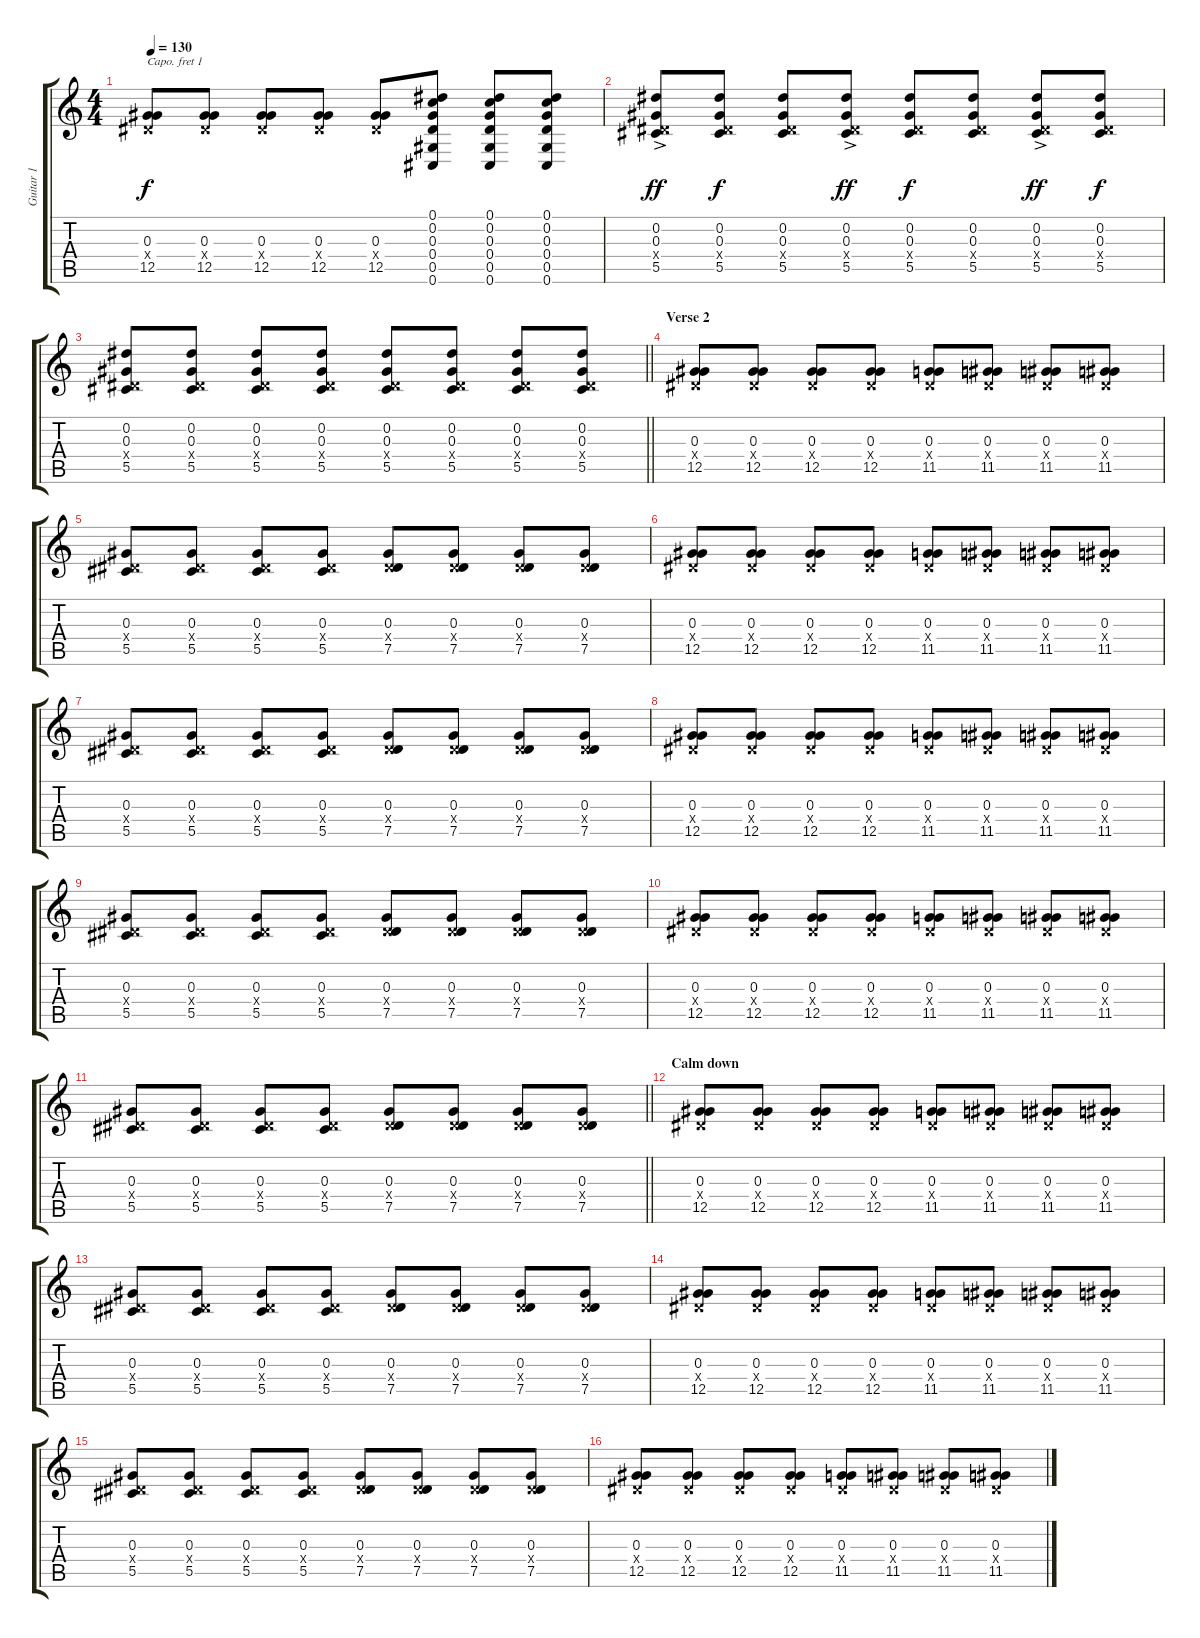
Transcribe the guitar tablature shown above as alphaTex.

\track ("Guitar 1" "Guitar 1") {instrument acousticguitarsteel}
\staff {score tabs}
\capo 1
\tuning (B3 D4 G3 D3 G2 C2) {hide}
\ts (4 4)
\tempo 130
\clef g2
\ks c
(0.3 0.4{x} 12.5).8{dy f} (0.3 0.4{x} 12.5).8 (0.3 0.4{x} 12.5).8 (0.3 0.4{x} 12.5).8 (0.3 0.4{x} 12.5).8 (0.1 0.2 0.3 0.4 0.5 0.6).8 (0.1 0.2 0.3 0.4 0.5 0.6).8 (0.1 0.2 0.3 0.4 0.5 0.6).8 |
(0.2 0.3 0.4{ac x} 5.5).8{dy ff} (0.2 0.3 0.4{x} 5.5).8{dy f} (0.2 0.3 0.4{x} 5.5).8 (0.2 0.3 0.4{ac x} 5.5).8{dy ff} (0.2 0.3 0.4{x} 5.5).8{dy f} (0.2 0.3 0.4{x} 5.5).8 (0.2 0.3 0.4{ac x} 5.5).8{dy ff} (0.2 0.3 0.4{x} 5.5).8{dy f} |
\barLineRight lightlight
(0.2 0.3 0.4{x} 5.5).8 (0.2 0.3 0.4{x} 5.5).8 (0.2 0.3 0.4{x} 5.5).8 (0.2 0.3 0.4{x} 5.5).8 (0.2 0.3 0.4{x} 5.5).8 (0.2 0.3 0.4{x} 5.5).8 (0.2 0.3 0.4{x} 5.5).8 (0.2 0.3 0.4{x} 5.5).8 |
\section ("" "Verse 2")
(0.3 0.4{x} 12.5).8 (0.3 0.4{x} 12.5).8 (0.3 0.4{x} 12.5).8 (0.3 0.4{x} 12.5).8 (0.3 0.4{x} 11.5).8 (0.3 0.4{x} 11.5).8 (0.3 0.4{x} 11.5).8 (0.3 0.4{x} 11.5).8 |
(0.3 0.4{x} 5.5).8 (0.3 0.4{x} 5.5).8 (0.3 0.4{x} 5.5).8 (0.3 0.4{x} 5.5).8 (0.3 0.4{x} 7.5).8 (0.3 0.4{x} 7.5).8 (0.3 0.4{x} 7.5).8 (0.3 0.4{x} 7.5).8 |
(0.3 0.4{x} 12.5).8 (0.3 0.4{x} 12.5).8 (0.3 0.4{x} 12.5).8 (0.3 0.4{x} 12.5).8 (0.3 0.4{x} 11.5).8 (0.3 0.4{x} 11.5).8 (0.3 0.4{x} 11.5).8 (0.3 0.4{x} 11.5).8 |
(0.3 0.4{x} 5.5).8 (0.3 0.4{x} 5.5).8 (0.3 0.4{x} 5.5).8 (0.3 0.4{x} 5.5).8 (0.3 0.4{x} 7.5).8 (0.3 0.4{x} 7.5).8 (0.3 0.4{x} 7.5).8 (0.3 0.4{x} 7.5).8 |
(0.3 0.4{x} 12.5).8 (0.3 0.4{x} 12.5).8 (0.3 0.4{x} 12.5).8 (0.3 0.4{x} 12.5).8 (0.3 0.4{x} 11.5).8 (0.3 0.4{x} 11.5).8 (0.3 0.4{x} 11.5).8 (0.3 0.4{x} 11.5).8 |
(0.3 0.4{x} 5.5).8 (0.3 0.4{x} 5.5).8 (0.3 0.4{x} 5.5).8 (0.3 0.4{x} 5.5).8 (0.3 0.4{x} 7.5).8 (0.3 0.4{x} 7.5).8 (0.3 0.4{x} 7.5).8 (0.3 0.4{x} 7.5).8 |
(0.3 0.4{x} 12.5).8 (0.3 0.4{x} 12.5).8 (0.3 0.4{x} 12.5).8 (0.3 0.4{x} 12.5).8 (0.3 0.4{x} 11.5).8 (0.3 0.4{x} 11.5).8 (0.3 0.4{x} 11.5).8 (0.3 0.4{x} 11.5).8 |
\barLineRight lightlight
(0.3 0.4{x} 5.5).8 (0.3 0.4{x} 5.5).8 (0.3 0.4{x} 5.5).8 (0.3 0.4{x} 5.5).8 (0.3 0.4{x} 7.5).8 (0.3 0.4{x} 7.5).8 (0.3 0.4{x} 7.5).8 (0.3 0.4{x} 7.5).8 |
\section ("" "Calm down")
(0.3 0.4{x} 12.5).8 (0.3 0.4{x} 12.5).8 (0.3 0.4{x} 12.5).8 (0.3 0.4{x} 12.5).8 (0.3 0.4{x} 11.5).8 (0.3 0.4{x} 11.5).8 (0.3 0.4{x} 11.5).8 (0.3 0.4{x} 11.5).8 |
(0.3 0.4{x} 5.5).8 (0.3 0.4{x} 5.5).8 (0.3 0.4{x} 5.5).8 (0.3 0.4{x} 5.5).8 (0.3 0.4{x} 7.5).8 (0.3 0.4{x} 7.5).8 (0.3 0.4{x} 7.5).8 (0.3 0.4{x} 7.5).8 |
(0.3 0.4{x} 12.5).8 (0.3 0.4{x} 12.5).8 (0.3 0.4{x} 12.5).8 (0.3 0.4{x} 12.5).8 (0.3 0.4{x} 11.5).8 (0.3 0.4{x} 11.5).8 (0.3 0.4{x} 11.5).8 (0.3 0.4{x} 11.5).8 |
(0.3 0.4{x} 5.5).8 (0.3 0.4{x} 5.5).8 (0.3 0.4{x} 5.5).8 (0.3 0.4{x} 5.5).8 (0.3 0.4{x} 7.5).8 (0.3 0.4{x} 7.5).8 (0.3 0.4{x} 7.5).8 (0.3 0.4{x} 7.5).8 |
(0.3 0.4{x} 12.5).8 (0.3 0.4{x} 12.5).8 (0.3 0.4{x} 12.5).8 (0.3 0.4{x} 12.5).8 (0.3 0.4{x} 11.5).8 (0.3 0.4{x} 11.5).8 (0.3 0.4{x} 11.5).8 (0.3 0.4{x} 11.5).8
